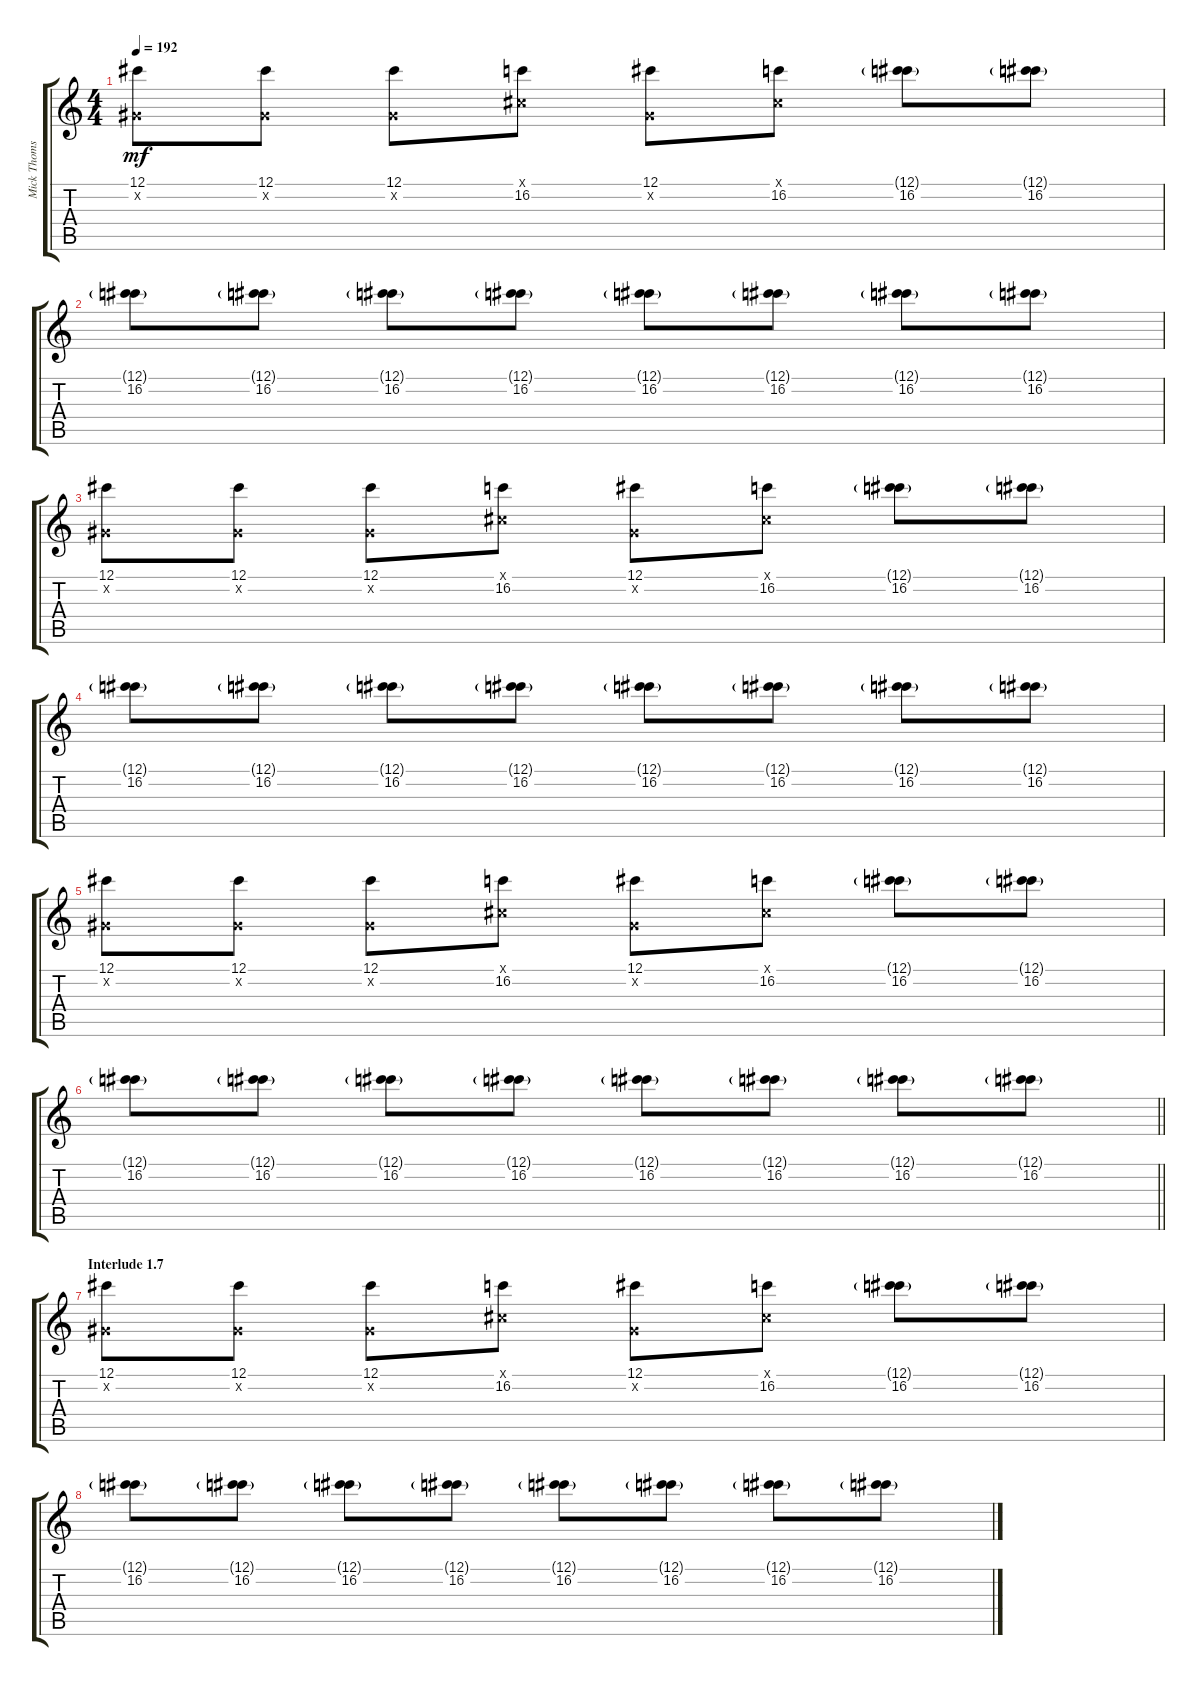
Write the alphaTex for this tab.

\track ("Mick Thomson" "Mick Thoms") {instrument distortionguitar}
\staff {score tabs}
\tuning (Db4 Ab3 E3 B2 Gb2 B1) {hide}
\ts (4 4)
\tempo 192
\clef g2
\ks c
(12.1 0.2{x}).8{dy mf} (12.1 0.2{x}).8 (12.1 0.2{x}).8 (0.1{x} 16.2).8 (12.1 0.2{x}).8 (0.1{x} 16.2).8 (12.1{g} 16.2).8 (12.1{g} 16.2).8 |
(12.1{g} 16.2).8 (12.1{g} 16.2).8 (12.1{g} 16.2).8 (12.1{g} 16.2).8 (12.1{g} 16.2).8 (12.1{g} 16.2).8 (12.1{g} 16.2).8 (12.1{g} 16.2).8 |
(12.1 0.2{x}).8 (12.1 0.2{x}).8 (12.1 0.2{x}).8 (0.1{x} 16.2).8 (12.1 0.2{x}).8 (0.1{x} 16.2).8 (12.1{g} 16.2).8 (12.1{g} 16.2).8 |
(12.1{g} 16.2).8 (12.1{g} 16.2).8 (12.1{g} 16.2).8 (12.1{g} 16.2).8 (12.1{g} 16.2).8 (12.1{g} 16.2).8 (12.1{g} 16.2).8 (12.1{g} 16.2).8 |
(12.1 0.2{x}).8 (12.1 0.2{x}).8 (12.1 0.2{x}).8 (0.1{x} 16.2).8 (12.1 0.2{x}).8 (0.1{x} 16.2).8 (12.1{g} 16.2).8 (12.1{g} 16.2).8 |
\barLineRight lightlight
(12.1{g} 16.2).8 (12.1{g} 16.2).8 (12.1{g} 16.2).8 (12.1{g} 16.2).8 (12.1{g} 16.2).8 (12.1{g} 16.2).8 (12.1{g} 16.2).8 (12.1{g} 16.2).8 |
\section ("" "Interlude 1.7")
(12.1 0.2{x}).8 (12.1 0.2{x}).8 (12.1 0.2{x}).8 (0.1{x} 16.2).8 (12.1 0.2{x}).8 (0.1{x} 16.2).8 (12.1{g} 16.2).8 (12.1{g} 16.2).8 |
(12.1{g} 16.2).8 (12.1{g} 16.2).8 (12.1{g} 16.2).8 (12.1{g} 16.2).8 (12.1{g} 16.2).8 (12.1{g} 16.2).8 (12.1{g} 16.2).8 (12.1{g} 16.2).8
